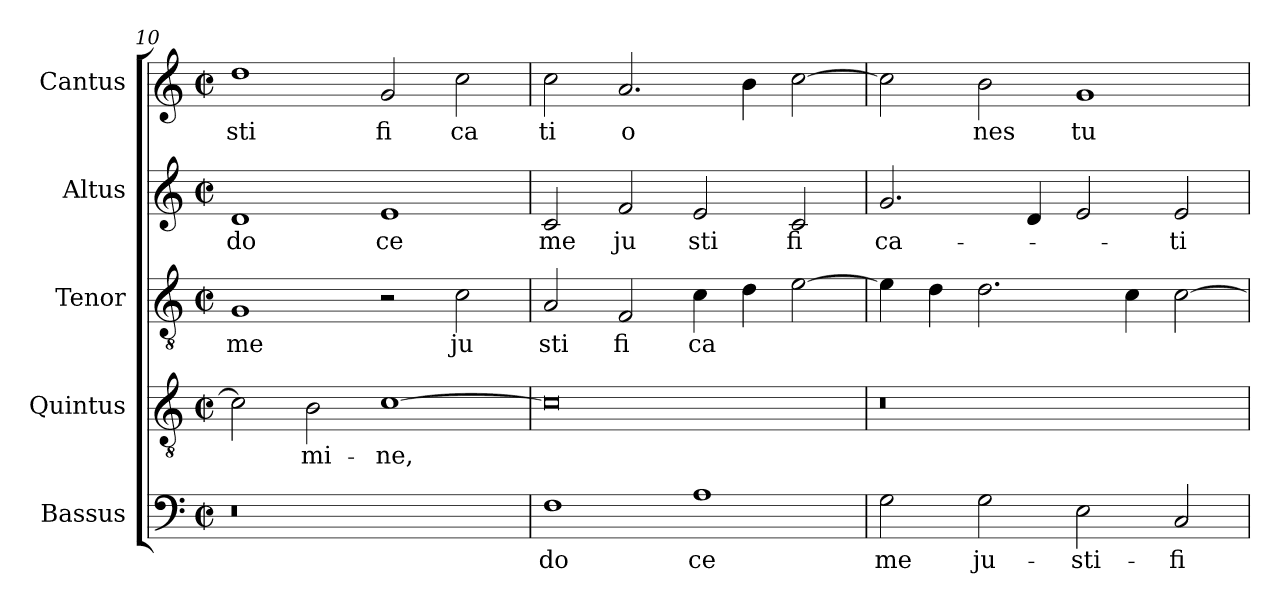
**kern	**text	**kern	**text	**kern	**text	**kern	**text	**kern	**text
*part5	*part5	*part4	*part4	*part3	*part3	*part2	*part2	*part1	*part1
*staff5	*staff5	*staff4	*staff4	*staff3	*staff3	*staff2	*staff2	*staff1	*staff1
*I"Bassus	*	*I"Quintus	*	*I"Tenor	*	*I"Altus	*	*I"Cantus	*
*clefF4	*	*clefGv2	*	*clefGv2	*	*clefG2	*	*clefG2	*
*M2/2	*	*M2/2	*	*M2/2	*	*M2/2	*	*M2/2	*
*met(c|)	*	*met(c|)	*	*met(c|)	*	*met(c|)	*	*met(c|)	*
=10	=10	=10	=10	=10	=10	=10	=10	=10	=10
!	!	!	!	!	!LO:LY:b:cj	!	!LO:LY:b:cj	!	!LO:LY:b:cj
0r	.	2c\]	.	1G	me	1d	do	1dd	sti
!	!	!	!LO:LY:b:cj	!	!	!	!	!	!
.	.	2B\	-mi-	.	.	.	.	.	.
!	!	!	!LO:LY:b:cj	!	!	!	!LO:LY:b:cj	!	!LO:LY:b:cj
.	.	[>1c	-ne,	2r	.	1e	ce	2g/	fi
!	!	!	!	!	!LO:LY:b:cj	!	!	!	!LO:LY:b:cj
.	.	.	.	2c\	ju	.	.	2cc\	ca
=11	=11	=11	=11	=11	=11	=11	=11	=11	=11
!	!LO:LY:b:cj	!	!	!	!LO:LY:b:cj	!	!LO:LY:b:cj	!	!LO:LY:b:cj
1F	do	0c]	.	2A/	sti	2c/	me	2cc\	ti
!	!	!	!	!	!LO:LY:b:cj	!	!LO:LY:b:cj	!	!LO:LY:b:cj
.	.	.	.	2F/	fi	2f/	ju	2.a/	o
!	!LO:LY:b:cj	!	!	!	!LO:LY:b:cj	!	!LO:LY:b:cj	!	!
1A	ce	.	.	4c\	ca	2e/	sti	.	.
.	.	.	.	4d\	.	.	.	4b\	.
!	!	!	!	!	!	!	!LO:LY:b:cj	!	!
.	.	.	.	[>2e\	.	2c/	fi	[<2cc\	.
!!LO:LB:g=z
=12	=12	=12	=12	=12	=12	=12	=12	=12	=12
!	!LO:LY:b:cj	!	!	!	!	!	!LO:LY:b:cj	!	!
2G\	me	0r	.	4e\]	.	2.g/	ca-	2cc\]	.
.	.	.	.	4d\	.	.	.	.	.
!	!LO:LY:b:cj	!	!	!	!	!	!	!	!LO:LY:b:cj
2G\	ju-	.	.	2.d\	.	.	.	2b\	nes
.	.	.	.	.	.	4d/	.	.	.
!	!LO:LY:b:cj	!	!	!	!	!	!	!	!LO:LY:b:cj
2E\	-sti-	.	.	.	.	2e/	.	1g	tu
.	.	.	.	4c\	.	.	.	.	.
!	!LO:LY:b:cj	!	!	!	!	!	!LO:LY:b:cj	!	!
2C/	-fi-	.	.	[>2c\	.	2e/	-ti-	.	.
=	=	=	=	=	=	=	=	=	=
*-	*-	*-	*-	*-	*-	*-	*-	*-	*-
